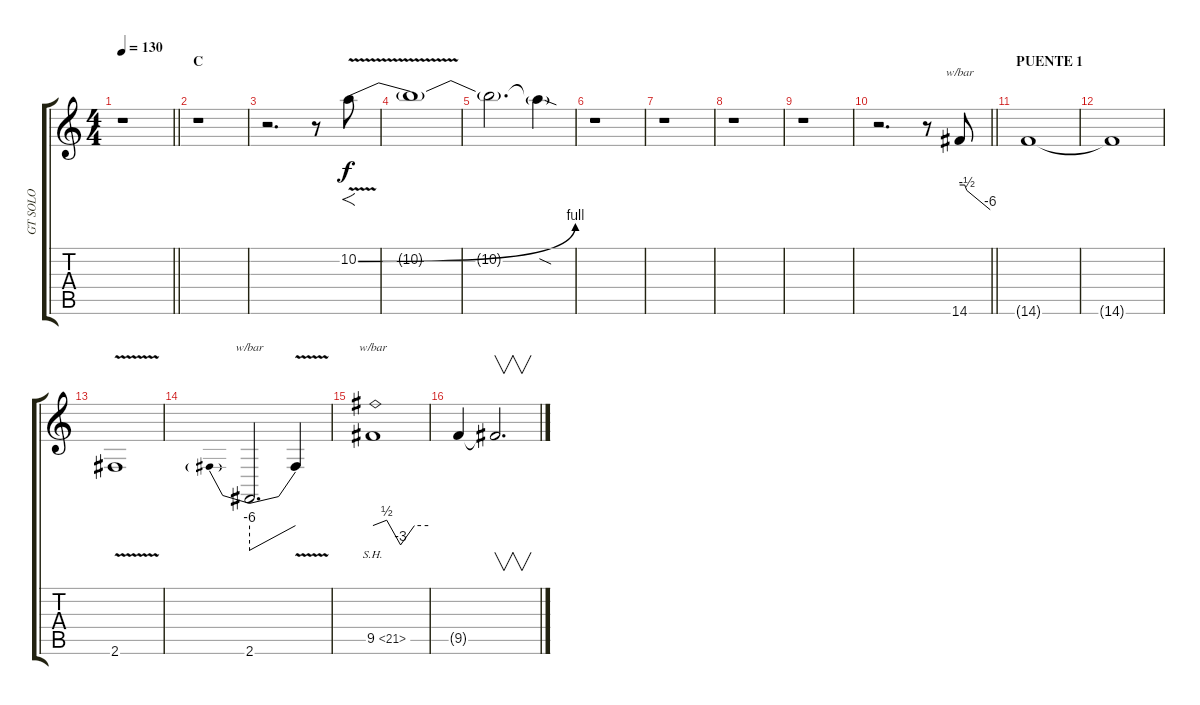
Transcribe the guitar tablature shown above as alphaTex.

\track ("GT SOLO" "GT SOLO") {instrument distortionguitar}
\staff {score tabs}
\tuning (E4 B3 G3 D3 A2 E2) {hide}
\ts (4 4)
\tempo 130
\clef g2
\barLineRight lightlight
\ks c
r.1{dy f} |
\section ("" "C")
r.1 |
r.2{d} r.8 10.2{be (bend 0 0 60 4) v}.8{f} |
10.2{t}.1 |
10.2{t}.2{d} 10.2{sod t}.4 |
r.1 |
r.1 |
r.1 |
r.1 |
\barLineRight lightlight
r.2{d} r.8 14.6.8{tbe (custom default 0 0 10 0 14 -2 60 -24)} |
\section ("" "PUENTE 1")
14.6{t}.1 |
14.6{t}.1 |
2.6{v}.1 |
2.6.2{d tbe (predivedive default 0 -24 60 0)} 2.6{v t}.4 |
9.5{sh 12}.1{tbe (custom default 0 0 15 2 30 -12 45 0 60 0)} |
9.5{t}.4 9.5{t}.2{v d}
